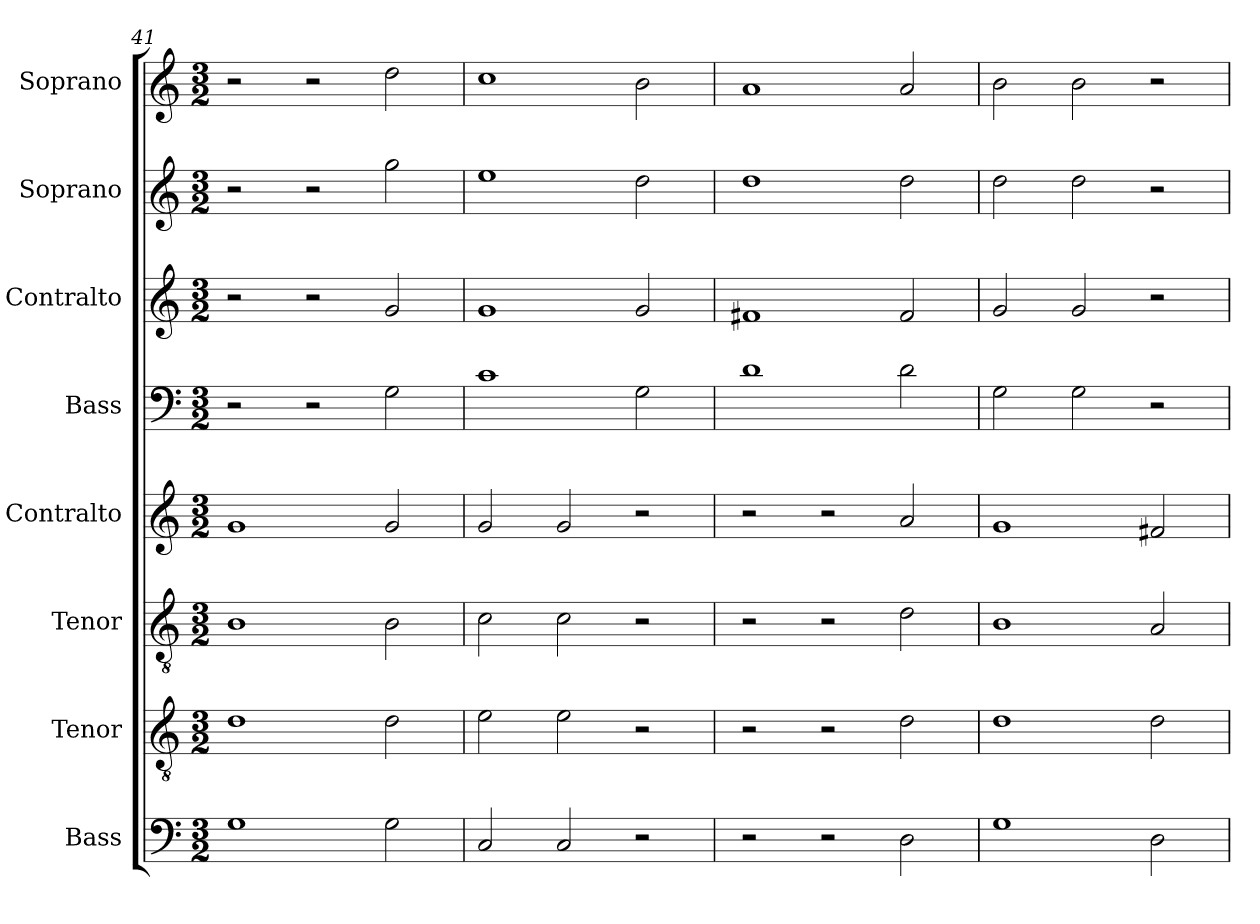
**kern	**kern	**kern	**kern	**kern	**kern	**kern	**kern
*part8	*part7	*part6	*part5	*part4	*part3	*part2	*part1
*staff8	*staff7	*staff6	*staff5	*staff4	*staff3	*staff2	*staff1
*I"Bass	*I"Tenor	*I"Tenor	*I"Contralto	*I"Bass	*I"Contralto	*I"Soprano	*I"Soprano
*I'B	*I'T	*I'T	*I'A	*I'B	*I'A	*I'S	*I'S
*clefF4	*clefGv2	*clefGv2	*clefG2	*clefF4	*clefG2	*clefG2	*clefG2
*k[]	*k[]	*k[]	*k[]	*k[]	*k[]	*k[]	*k[]
*G:mix	*G:mix	*G:mix	*G:mix	*G:mix	*G:mix	*G:mix	*G:mix
*M3/2	*M3/2	*M3/2	*M3/2	*M3/2	*M3/2	*M3/2	*M3/2
=41	=41	=41	=41	=41	=41	=41	=41
1G	1d	1B	1g	2r	2r	2r	2r
.	.	.	.	2r	2r	2r	2r
2G	2d	2B	2g	2G	2g	2gg	2dd
=42	=42	=42	=42	=42	=42	=42	=42
2C	2e	2c	2g	1c	1g	1ee	1cc
2C	2e	2c	2g	.	.	.	.
2r	2r	2r	2r	2G	2g	2dd	2b
=43	=43	=43	=43	=43	=43	=43	=43
2r	2r	2r	2r	1d	1f#X	1dd	1a
2r	2r	2r	2r	.	.	.	.
2D	2d	2d	2a	2d	2f#	2dd	2a
=44	=44	=44	=44	=44	=44	=44	=44
1G	1d	1B	1g	2G	2g	2dd	2b
.	.	.	.	2G	2g	2dd	2b
2D	2d	2A	2f#X	2r	2r	2r	2r
=	=	=	=	=	=	=	=
*-	*-	*-	*-	*-	*-	*-	*-
